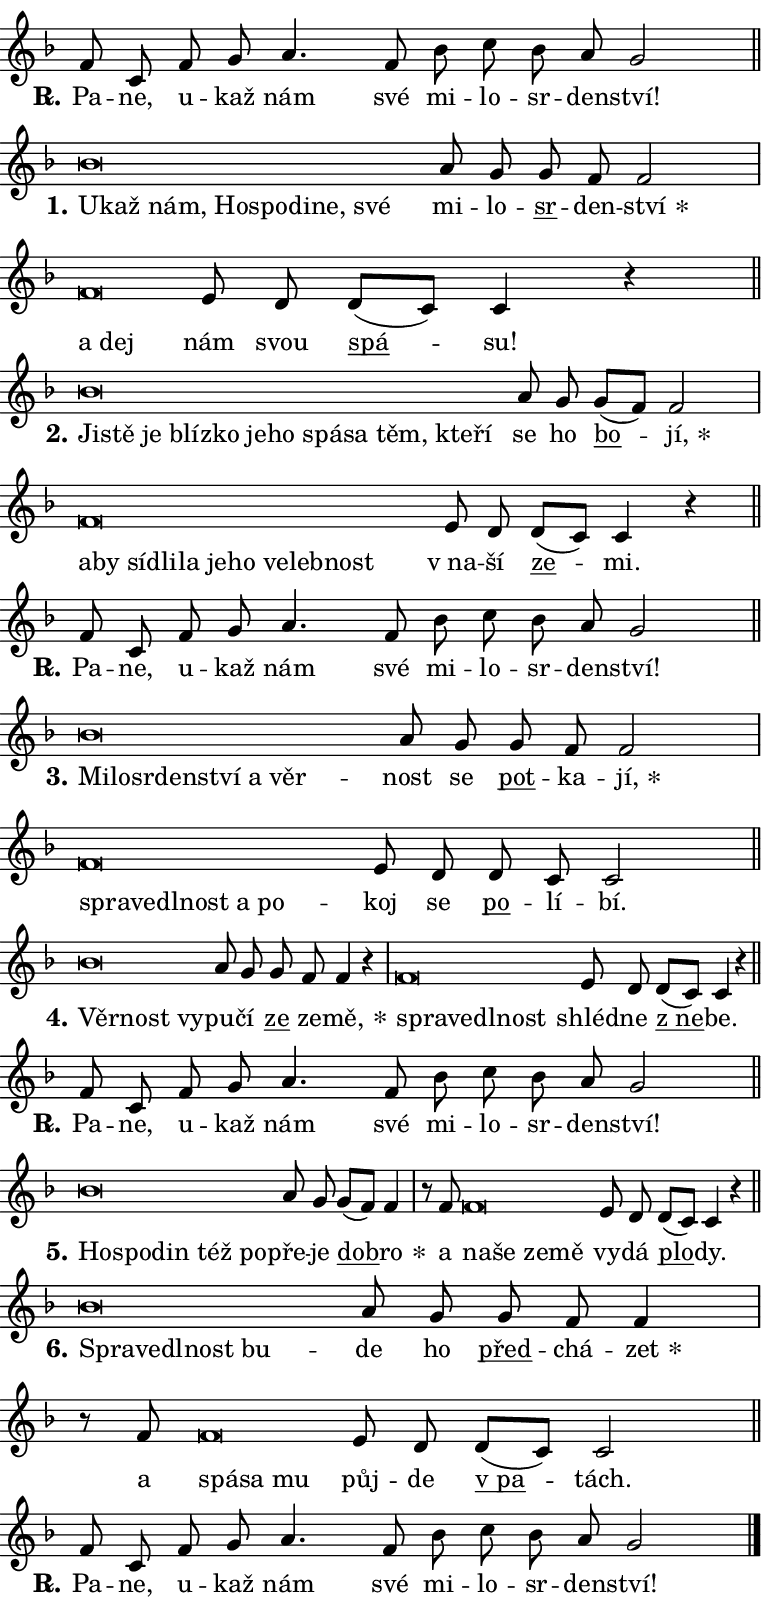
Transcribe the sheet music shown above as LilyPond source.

\version "2.24.0"
\header { tagline = "" }
\paper {
  indent = 0\cm
  top-margin = 0\cm
  right-margin = 0.13\cm % to fit lyric hyphens
  bottom-margin = 0\cm
  left-margin = 0\cm
  paper-width = 13\cm
  page-breaking = #ly:one-page-breaking
  system-system-spacing.basic-distance = #11
  score-system-spacing.basic-distance = #11
  ragged-last = ##f
}


%% Author: Thomas Morley
%% https://lists.gnu.org/archive/html/lilypond-user/2020-05/msg00002.html
#(define (line-position grob)
"Returns position of @var[grob} in current system:
   @code{'start}, if at first time-step
   @code{'end}, if at last time-step
   @code{'middle} otherwise
"
  (let* ((col (ly:item-get-column grob))
         (ln (ly:grob-object col 'left-neighbor))
         (rn (ly:grob-object col 'right-neighbor))
         (col-to-check-left (if (ly:grob? ln) ln col))
         (col-to-check-right (if (ly:grob? rn) rn col))
         (break-dir-left
           (and
             (ly:grob-property col-to-check-left 'non-musical #f)
             (ly:item-break-dir col-to-check-left)))
         (break-dir-right
           (and
             (ly:grob-property col-to-check-right 'non-musical #f)
             (ly:item-break-dir col-to-check-right))))
        (cond ((eqv? 1 break-dir-left) 'start)
              ((eqv? -1 break-dir-right) 'end)
              (else 'middle))))

#(define (tranparent-at-line-position vctor)
  (lambda (grob)
  "Relying on @code{line-position} select the relevant enry from @var{vctor}.
Used to determine transparency,"
    (case (line-position grob)
      ((end) (not (vector-ref vctor 0)))
      ((middle) (not (vector-ref vctor 1)))
      ((start) (not (vector-ref vctor 2))))))

noteHeadBreakVisibility =
#(define-music-function (break-visibility)(vector?)
"Makes @code{NoteHead}s transparent relying on @var{break-visibility}"
#{
  \override NoteHead.transparent =
    #(tranparent-at-line-position break-visibility)
#})

#(define delete-ledgers-for-transparent-note-heads
  (lambda (grob)
    "Reads whether a @code{NoteHead} is transparent.
If so this @code{NoteHead} is removed from @code{'note-heads} from
@var{grob}, which is supposed to be @code{LedgerLineSpanner}.
As a result ledgers are not printed for this @code{NoteHead}"
    (let* ((nhds-array (ly:grob-object grob 'note-heads))
           (nhds-list
             (if (ly:grob-array? nhds-array)
                 (ly:grob-array->list nhds-array)
                 '()))
           ;; Relies on the transparent-property being done before
           ;; Staff.LedgerLineSpanner.after-line-breaking is executed.
           ;; This is fragile ...
           (to-keep
             (remove
               (lambda (nhd)
                 (ly:grob-property nhd 'transparent #f))
               nhds-list)))
      ;; TODO find a better method to iterate over grob-arrays, similiar
      ;; to filter/remove etc for lists
      ;; For now rebuilt from scratch
      (set! (ly:grob-object grob 'note-heads)  '())
      (for-each
        (lambda (nhd)
          (ly:pointer-group-interface::add-grob grob 'note-heads nhd))
        to-keep))))

squashNotes = {
  \override NoteHead.X-extent = #'(-0.2 . 0.2)
  \override NoteHead.Y-extent = #'(-0.75 . 0)
  \override NoteHead.stencil =
    #(lambda (grob)
       (let ((pos (ly:grob-property grob 'staff-position)))
         (begin
           (if (< pos -7) (display "ERROR: Lower brevis then expected\n") (display ""))
           (if (<= pos -6) ly:text-interface::print ly:note-head::print))))
}
unSquashNotes = {
  \revert NoteHead.X-extent
  \revert NoteHead.Y-extent
  \revert NoteHead.stencil
}

hideNotes = \noteHeadBreakVisibility #begin-of-line-visible
unHideNotes = \noteHeadBreakVisibility #all-visible

% work-around for resetting accidentals
% https://lilypond.org/doc/v2.23/Documentation/notation/displaying-rhythms#unmetered-music
cadenzaMeasure = {
  \cadenzaOff
  \partial 1024 s1024
  \cadenzaOn
}

#(define-markup-command (accent layout props text) (markup?)
  "Underline accented syllable"
  (interpret-markup layout props
    #{\markup \override #'(offset . 4.3) \underline { #text }#}))

responsum = \markup \concat {
  "R" \hspace #-1.05 \path #0.1 #'((moveto 0 0.07) (lineto 0.9 0.8)) \hspace #0.05 "."
}

spaceSize = #0.6828661417322834 % exact space size for TeX Gyre Schola

\layout {
  \context {
    \Staff
    \remove "Time_signature_engraver"
    \override LedgerLineSpanner.after-line-breaking = #delete-ledgers-for-transparent-note-heads
  }
  \context {
    \Lyrics {
      \override LyricSpace.minimum-distance = \spaceSize
      \override LyricText.font-name = #"TeX Gyre Schola"
      \override LyricText.font-size = 1
      \override StanzaNumber.font-name = #"TeX Gyre Schola Bold"
      \override StanzaNumber.font-size = 1
    }
  }
  \context {
    \Score 
    \override NoteHead.text =
      #(lambda (grob) 
        (let ((pos (ly:grob-property grob 'staff-position)))
          #{\markup {
            \combine
              \halign #-0.55 \raise #(if (= pos -6) 0 0.5) \override #'(thickness . 2) \draw-line #'(3.2 . 0)
              \musicglyph "noteheads.sM1"
          }#}))
  }
}

% magnetic-lyrics.ily
%
%   written by
%     Jean Abou Samra <jean@abou-samra.fr>
%     Werner Lemberg <wl@gnu.org>
%
%   adapted by
%     Jiri Hon <jiri.hon@gmail.com>
%
% Version 2022-Apr-15

% https://www.mail-archive.com/lilypond-user@gnu.org/msg149350.html

#(define (Left_hyphen_pointer_engraver context)
   "Collect syllable-hyphen-syllable occurrences in lyrics and store
them in properties.  This engraver only looks to the left.  For
example, if the lyrics input is @code{foo -- bar}, it does the
following.

@itemize @bullet
@item
Set the @code{text} property of the @code{LyricHyphen} grob between
@q{foo} and @q{bar} to @code{foo}.

@item
Set the @code{left-hyphen} property of the @code{LyricText} grob with
text @q{foo} to the @code{LyricHyphen} grob between @q{foo} and
@q{bar}.
@end itemize

Use this auxiliary engraver in combination with the
@code{lyric-@/text::@/apply-@/magnetic-@/offset!} hook."
   (let ((hyphen #f)
         (text #f))
     (make-engraver
      (acknowledgers
       ((lyric-syllable-interface engraver grob source-engraver)
        (set! text grob)))
      (end-acknowledgers
       ((lyric-hyphen-interface engraver grob source-engraver)
        ;(when (not (grob::has-interface grob 'lyric-space-interface))
          (set! hyphen grob)));)
      ((stop-translation-timestep engraver)
       (when (and text hyphen)
         (ly:grob-set-object! text 'left-hyphen hyphen))
       (set! text #f)
       (set! hyphen #f)))))

#(define (lyric-text::apply-magnetic-offset! grob)
   "If the space between two syllables is less than the value in
property @code{LyricText@/.details@/.squash-threshold}, move the right
syllable to the left so that it gets concatenated with the left
syllable.

Use this function as a hook for
@code{LyricText@/.after-@/line-@/breaking} if the
@code{Left_@/hyphen_@/pointer_@/engraver} is active."
   (let ((hyphen (ly:grob-object grob 'left-hyphen #f)))
     (when hyphen
       (let ((left-text (ly:spanner-bound hyphen LEFT)))
         (when (grob::has-interface left-text 'lyric-syllable-interface)
           (let* ((common (ly:grob-common-refpoint grob left-text X))
                  (this-x-ext (ly:grob-extent grob common X))
                  (left-x-ext
                   (begin
                     ;; Trigger magnetism for left-text.
                     (ly:grob-property left-text 'after-line-breaking)
                     (ly:grob-extent left-text common X)))
                  ;; `delta` is the gap width between two syllables.
                  (delta (- (interval-start this-x-ext)
                            (interval-end left-x-ext)))
                  (details (ly:grob-property grob 'details))
                  (threshold (assoc-get 'squash-threshold details 0.2)))
             (when (< delta threshold)
               (let* (;; We have to manipulate the input text so that
                      ;; ligatures crossing syllable boundaries are not
                      ;; disabled.  For languages based on the Latin
                      ;; script this is essentially a beautification.
                      ;; However, for non-Western scripts it can be a
                      ;; necessity.
                      (lt (ly:grob-property left-text 'text))
                      (rt (ly:grob-property grob 'text))
                      (is-space (grob::has-interface hyphen 'lyric-space-interface))
                      (space (if is-space " " ""))
                      (extra-delta (if is-space spaceSize 0))
                      ;; Append new syllable.
                      (ltrt-space (if (and (string? lt) (string? rt))
                                (string-append lt space rt)
                                (make-concat-markup (list lt space rt))))
                      ;; Right-align `ltrt` to the right side.
                      (ltrt-space-markup (grob-interpret-markup
                               grob
                               (make-translate-markup
                                (cons (interval-length this-x-ext) 0)
                                (make-right-align-markup ltrt-space)))))
                 (begin
                   ;; Don't print `left-text`.
                   (ly:grob-set-property! left-text 'stencil #f)
                   ;; Set text and stencil (which holds all collected
                   ;; syllables so far) and shift it to the left.
                   (ly:grob-set-property! grob 'text ltrt-space)
                   (ly:grob-set-property! grob 'stencil ltrt-space-markup)
                   (ly:grob-translate-axis! grob (- (- delta extra-delta)) X))))))))))


#(define (lyric-hyphen::displace-bounds-first grob)
   ;; Make very sure this callback isn't triggered too early.
   (let ((left (ly:spanner-bound grob LEFT))
         (right (ly:spanner-bound grob RIGHT)))
     (ly:grob-property left 'after-line-breaking)
     (ly:grob-property right 'after-line-breaking)
     (ly:lyric-hyphen::print grob)))

squashThreshold = #0.4

\layout {
  \context {
    \Lyrics
    \consists #Left_hyphen_pointer_engraver
    \override LyricText.after-line-breaking =
      #lyric-text::apply-magnetic-offset!
    \override LyricHyphen.stencil = #lyric-hyphen::displace-bounds-first
    \override LyricText.details.squash-threshold = \squashThreshold
    \override LyricHyphen.minimum-distance = 0
    \override LyricHyphen.minimum-length = \squashThreshold
  }
}

squashText = \override LyricText.details.squash-threshold = 9999
unSquashText = \override LyricText.details.squash-threshold = \squashThreshold

leftText = \override LyricText.self-alignment-X = #LEFT
unLeftText = \revert LyricText.self-alignment-X

starOffset = #(lambda (grob) 
                (let ((x_offset (ly:self-alignment-interface::aligned-on-x-parent grob)))
                  (if (= x_offset 0) 0 (+ x_offset 1.2))))

star = #(define-music-function (syllable)(string?)
"Append star separator at the end of a syllable"
#{
  \once \override LyricText.X-offset = #starOffset
  \lyricmode { \markup {
    #syllable
    \override #'((font-name . "TeX Gyre Schola Bold")) \hspace #0.2 \lower #0.65 \larger "*"
  } }
#})

starAccent = #(define-music-function (syllable)(string?)
"Append star separator at the end of a syllable and make accent"
#{
  \once \override LyricText.X-offset = #starOffset
  \lyricmode { \markup {
    \accent #syllable
    \override #'((font-name . "TeX Gyre Schola Bold")) \hspace #0.2 \lower #0.65 \larger "*"
  } }
#})

breath = #(define-music-function (syllable)(string?)
"Append breathing indicator at the end of a syllable"
#{
  \lyricmode { \markup { #syllable "+" } }
#})

optionalBreath = #(define-music-function (syllable)(string?)
"Append optional breathing indicator at the end of a syllable"
#{
  \lyricmode { \markup { #syllable "(+)" } }
#})


\score {
    <<
        \new Voice = "melody" { \cadenzaOn \key f \major \relative { f'8 c f g a4. f8 \bar "" bes c bes a g2 \cadenzaMeasure \bar "||" \break } }
        \new Lyrics \lyricsto "melody" { \lyricmode { \set stanza = \responsum
Pa -- ne, u -- kaž nám své mi -- lo -- sr -- den -- ství! } }
    >>
    \layout {}
}

\score {
    <<
        \new Voice = "melody" { \cadenzaOn \key f \major \relative { \squashNotes bes'\breve*1/16 \hideNotes \breve*1/16 \bar "" \breve*1/16 \bar "" \breve*1/16 \bar "" \breve*1/16 \bar "" \breve*1/16 \bar "" \breve*1/16 \breve*1/16 \bar "" \unHideNotes \unSquashNotes a8 g \bar "" g f f2 \cadenzaMeasure \bar "|" \squashNotes f\breve*1/16 \hideNotes \breve*1/16 \bar "" \unHideNotes \unSquashNotes e8 d \bar "" d[( c)] c4 r \cadenzaMeasure \bar "||" \break } }
        \new Lyrics \lyricsto "melody" { \lyricmode { \set stanza = "1."
\leftText U -- \squashText kaž nám, Ho -- spo -- di -- ne, své \unLeftText \unSquashText mi -- lo -- \markup \accent sr -- den -- \star ství \leftText a \squashText dej \unLeftText \unSquashText nám svou \markup \accent spá -- su! } }
    >>
    \layout {}
}

\score {
    <<
        \new Voice = "melody" { \cadenzaOn \key f \major \relative { \squashNotes bes'\breve*1/16 \hideNotes \breve*1/16 \bar "" \breve*1/16 \bar "" \breve*1/16 \bar "" \breve*1/16 \bar "" \breve*1/16 \bar "" \breve*1/16 \bar "" \breve*1/16 \bar "" \breve*1/16 \bar "" \breve*1/16 \bar "" \breve*1/16 \breve*1/16 \bar "" \unHideNotes \unSquashNotes a8 g \bar "" g[( f)] f2 \cadenzaMeasure \bar "|" \squashNotes f\breve*1/16 \hideNotes \breve*1/16 \bar "" \breve*1/16 \bar "" \breve*1/16 \bar "" \breve*1/16 \bar "" \breve*1/16 \bar "" \breve*1/16 \bar "" \breve*1/16 \bar "" \breve*1/16 \breve*1/16 \bar "" \unHideNotes \unSquashNotes e8 d \bar "" d[( c)] c4 r \cadenzaMeasure \bar "||" \break } }
        \new Lyrics \lyricsto "melody" { \lyricmode { \set stanza = "2."
\leftText Ji -- \squashText stě je blíz -- ko je -- ho spá -- sa těm, kte -- ří \unLeftText \unSquashText se ho \markup \accent bo -- \star jí, \leftText a -- \squashText by sí -- dli -- la je -- ho ve -- leb -- nost \unLeftText \unSquashText "v na" -- ší \markup \accent ze -- mi. } }
    >>
    \layout {}
}

\score {
    <<
        \new Voice = "melody" { \cadenzaOn \key f \major \relative { f'8 c f g a4. f8 \bar "" bes c bes a g2 \cadenzaMeasure \bar "||" \break } }
        \new Lyrics \lyricsto "melody" { \lyricmode { \set stanza = \responsum
Pa -- ne, u -- kaž nám své mi -- lo -- sr -- den -- ství! } }
    >>
    \layout {}
}

\score {
    <<
        \new Voice = "melody" { \cadenzaOn \key f \major \relative { \squashNotes bes'\breve*1/16 \hideNotes \breve*1/16 \bar "" \breve*1/16 \bar "" \breve*1/16 \bar "" \breve*1/16 \bar "" \breve*1/16 \breve*1/16 \bar "" \unHideNotes \unSquashNotes a8 g \bar "" g f f2 \cadenzaMeasure \bar "|" \squashNotes f\breve*1/16 \hideNotes \breve*1/16 \bar "" \breve*1/16 \bar "" \breve*1/16 \bar "" \breve*1/16 \breve*1/16 \bar "" \unHideNotes \unSquashNotes e8 d \bar "" d c c2 \cadenzaMeasure \bar "||" \break } }
        \new Lyrics \lyricsto "melody" { \lyricmode { \set stanza = "3."
\leftText Mi -- \squashText lo -- sr -- den -- ství a věr -- \unLeftText \unSquashText nost se \markup \accent pot -- ka -- \star jí, \leftText spra -- \squashText ve -- dl -- nost a po -- \unLeftText \unSquashText koj se \markup \accent po -- lí -- bí. } }
    >>
    \layout {}
}

\score {
    <<
        \new Voice = "melody" { \cadenzaOn \key f \major \relative { \squashNotes bes'\breve*1/16 \hideNotes \breve*1/16 \breve*1/16 \bar "" \unHideNotes \unSquashNotes a8 g \bar "" g f f4 r \cadenzaMeasure \bar "|" \squashNotes f\breve*1/16 \hideNotes \breve*1/16 \bar "" \breve*1/16 \breve*1/16 \bar "" \unHideNotes \unSquashNotes e8 d \bar "" d[( c)] c4 r \cadenzaMeasure \bar "||" \break } }
        \new Lyrics \lyricsto "melody" { \lyricmode { \set stanza = "4."
\leftText Věr -- \squashText nost vy -- \unLeftText \unSquashText pu -- čí \markup \accent ze ze -- \star mě, \leftText spra -- \squashText ve -- dl -- nost \unLeftText \unSquashText shléd -- ne \markup \accent "z ne" -- be. } }
    >>
    \layout {}
}

\score {
    <<
        \new Voice = "melody" { \cadenzaOn \key f \major \relative { f'8 c f g a4. f8 \bar "" bes c bes a g2 \cadenzaMeasure \bar "||" \break } }
        \new Lyrics \lyricsto "melody" { \lyricmode { \set stanza = \responsum
Pa -- ne, u -- kaž nám své mi -- lo -- sr -- den -- ství! } }
    >>
    \layout {}
}

\score {
    <<
        \new Voice = "melody" { \cadenzaOn \key f \major \relative { \squashNotes bes'\breve*1/16 \hideNotes \breve*1/16 \bar "" \breve*1/16 \bar "" \breve*1/16 \breve*1/16 \bar "" \unHideNotes \unSquashNotes a8 g \bar "" g[( f)] f4 \cadenzaMeasure \bar "|" r8 f8 \squashNotes f\breve*1/16 \hideNotes \breve*1/16 \bar "" \breve*1/16 \breve*1/16 \bar "" \unHideNotes \unSquashNotes e8 d \bar "" d[( c)] c4 r \cadenzaMeasure \bar "||" \break } }
        \new Lyrics \lyricsto "melody" { \lyricmode { \set stanza = "5."
\leftText Ho -- \squashText spo -- din též po -- \unLeftText \unSquashText pře -- je \markup \accent dob -- \star ro a \leftText na -- \squashText še ze -- mě \unLeftText \unSquashText vy -- dá \markup \accent plo -- dy. } }
    >>
    \layout {}
}

\score {
    <<
        \new Voice = "melody" { \cadenzaOn \key f \major \relative { \squashNotes bes'\breve*1/16 \hideNotes \breve*1/16 \bar "" \breve*1/16 \bar "" \breve*1/16 \breve*1/16 \bar "" \unHideNotes \unSquashNotes a8 g \bar "" g f f4 \cadenzaMeasure \bar "|" r8 f8 \squashNotes f\breve*1/16 \hideNotes \breve*1/16 \breve*1/16 \bar "" \unHideNotes \unSquashNotes e8 d \bar "" d[( c)] c2 \cadenzaMeasure \bar "||" \break } }
        \new Lyrics \lyricsto "melody" { \lyricmode { \set stanza = "6."
\leftText Spra -- \squashText ve -- dl -- nost bu -- \unLeftText \unSquashText de ho \markup \accent před -- chá -- \star zet a \leftText spá -- \squashText sa mu \unLeftText \unSquashText půj -- de \markup \accent "v pa" -- tách. } }
    >>
    \layout {}
}

\score {
    <<
        \new Voice = "melody" { \cadenzaOn \key f \major \relative { f'8 c f g a4. f8 \bar "" bes c bes a g2 \cadenzaMeasure \bar "||" \break } \bar "|." }
        \new Lyrics \lyricsto "melody" { \lyricmode { \set stanza = \responsum
Pa -- ne, u -- kaž nám své mi -- lo -- sr -- den -- ství! } }
    >>
    \layout {}
}
